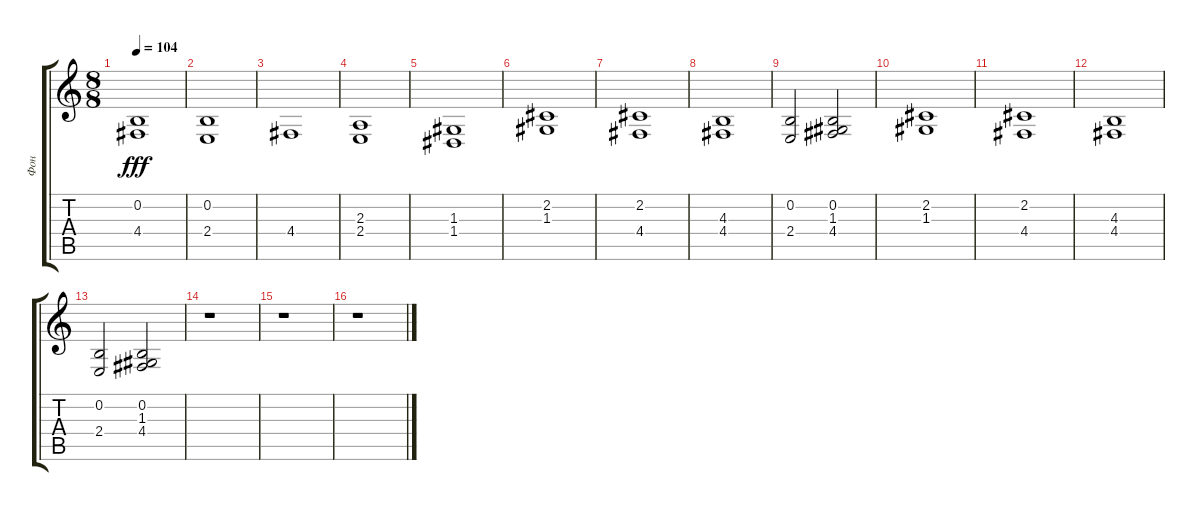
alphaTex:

\track ("Фон" "Фон") {instrument pad2warm}
\staff {score tabs}
\tuning (E4 B3 G3 D3 A2 E2) {hide}
\ts (8 8)
\tempo 104
\clef g2
\ks c
(0.2 4.4).1{dy fff} |
(0.2 2.4).1 |
4.4.1 |
(2.3 2.4).1 |
(1.3 1.4).1 |
(2.2 1.3).1 |
(2.2 4.4).1 |
(4.3 4.4).1 |
(0.2 2.4).2 (0.2 1.3 4.4).2 |
(2.2 1.3).1 |
(2.2 4.4).1 |
(4.3 4.4).1 |
(0.2 2.4).2 (0.2 1.3 4.4).2 |
r.1 |
r.1 |
r.1
